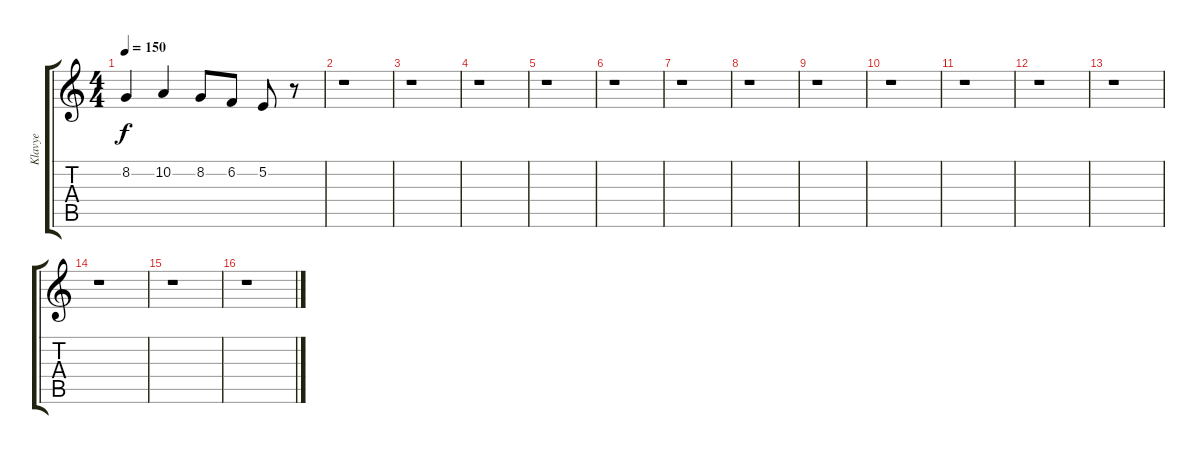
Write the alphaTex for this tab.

\track ("Klavye" "Klavye") {instrument stringensemble1}
\staff {score tabs}
\tuning (E4 B3 G3 D3 A2 E2) {hide}
\ts (4 4)
\tempo 150
\clef g2
\ks c
8.2.4{dy f} 10.2.4 8.2.8 6.2.8 5.2.8 r.8 |
r.1 |
r.1 |
r.1 |
r.1 |
r.1 |
r.1 |
r.1 |
r.1 |
r.1 |
r.1 |
r.1 |
r.1 |
r.1 |
r.1 |
r.1
